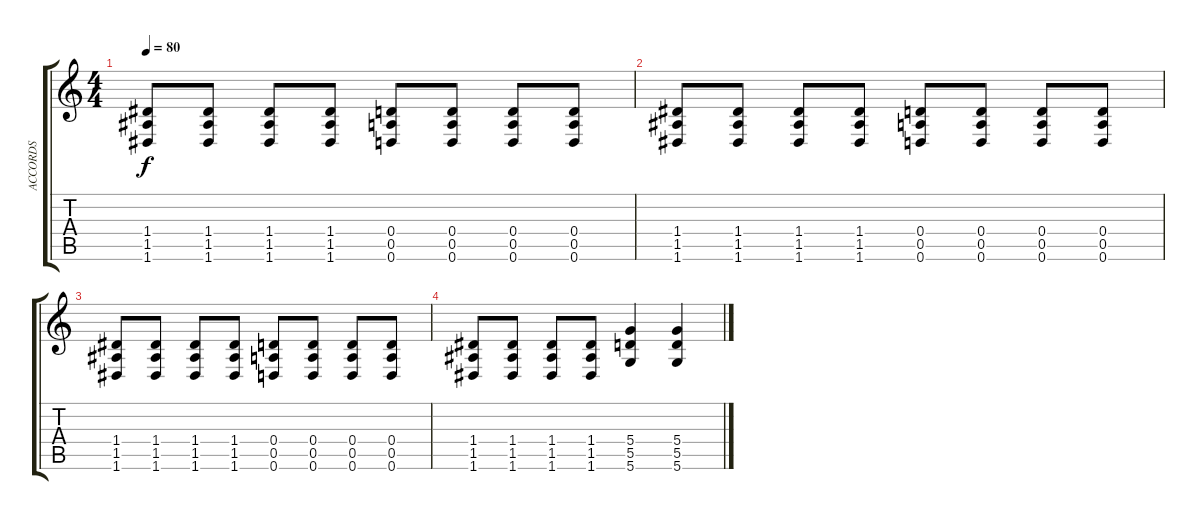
\track ("ACCORDS" "ACCORDS") {instrument distortionguitar}
\staff {score tabs}
\tuning (E4 B3 G3 D3 A2 D2) {hide}
\ts (4 4)
\tempo 80
\clef g2
\ks c
(1.4 1.5 1.6).8{dy f} (1.4 1.5 1.6).8 (1.4 1.5 1.6).8 (1.4 1.5 1.6).8 (0.4 0.5 0.6).8 (0.4 0.5 0.6).8 (0.4 0.5 0.6).8 (0.4 0.5 0.6).8 |
(1.4 1.5 1.6).8 (1.4 1.5 1.6).8 (1.4 1.5 1.6).8 (1.4 1.5 1.6).8 (0.4 0.5 0.6).8 (0.4 0.5 0.6).8 (0.4 0.5 0.6).8 (0.4 0.5 0.6).8 |
(1.4 1.5 1.6).8 (1.4 1.5 1.6).8 (1.4 1.5 1.6).8 (1.4 1.5 1.6).8 (0.4 0.5 0.6).8 (0.4 0.5 0.6).8 (0.4 0.5 0.6).8 (0.4 0.5 0.6).8 |
(1.4 1.5 1.6).8 (1.4 1.5 1.6).8 (1.4 1.5 1.6).8 (1.4 1.5 1.6).8 (5.4 5.5 5.6).4 (5.4 5.5 5.6).4
